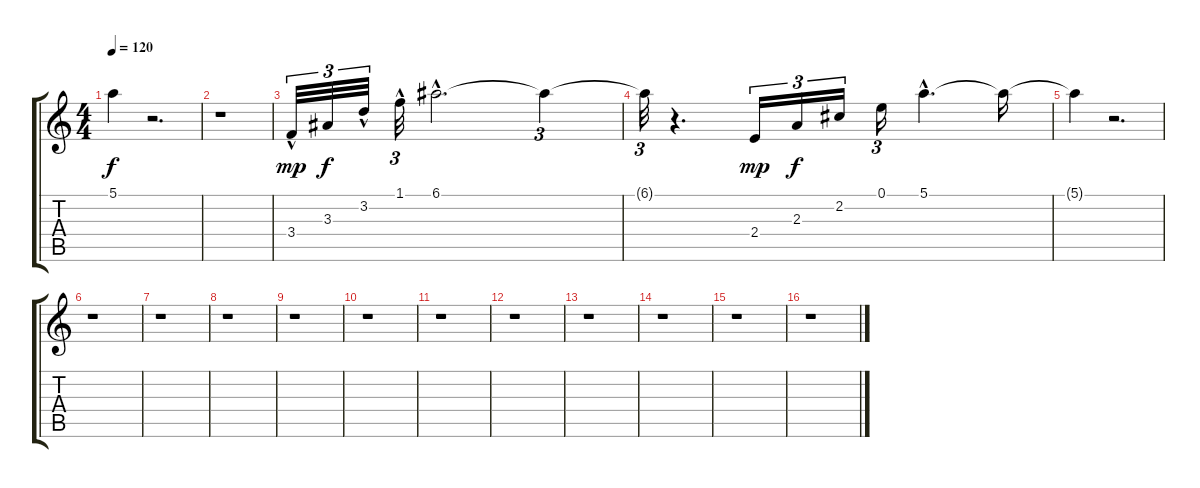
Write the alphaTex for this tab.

\track "" {instrument acousticguitarsteel}
\staff {score tabs}
\tuning (E4 B3 G3 D3 A2 E2) {hide}
\ts (4 4)
\tempo 120
\clef g2
\ks c
5.1{t}.4{dy f} r.2{d} |
r.1 |
3.4{hac}.32{tu (3 2) dy mp} 3.3.32{tu (3 2) dy f} 3.2{hac}.32{tu (3 2)} 1.1{hac}.32{tu (3 2)} 6.1{hac}.2{d} 6.1{t}.4{tu (3 2)} |
6.1{t}.32{tu (3 2)} r.4{d} 2.4.16{tu (3 2) dy mp} 2.3.16{tu (3 2) dy f} 2.2.16{tu (3 2)} 0.1.16{tu (3 2)} 5.1{hac}.4{d} 5.1{t}.16 |
5.1{t}.4 r.2{d} |
r.1 |
r.1 |
r.1 |
r.1 |
r.1 |
r.1 |
r.1 |
r.1 |
r.1 |
r.1 |
r.1
